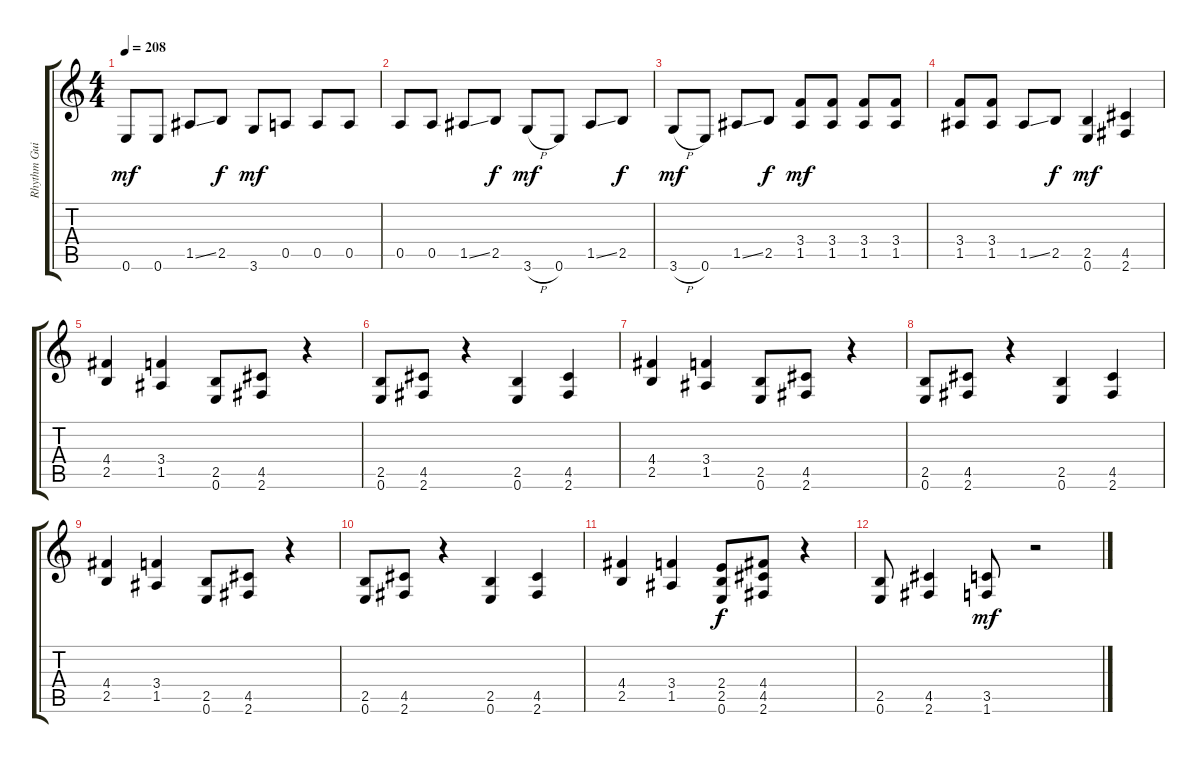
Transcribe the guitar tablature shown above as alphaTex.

\track ("Rhythm Guitar" "Rhythm Gui") {instrument distortionguitar}
\staff {score tabs}
\tuning (E4 B3 G3 D3 A2 E2) {hide}
\ts (4 4)
\tempo 208
\clef g2
\ks c
0.6.8{dy mf} 0.6.8 1.5{ss}.8 2.5.8{dy f} 3.6.8{dy mf} 0.5.8 0.5.8 0.5.8 |
0.5.8 0.5.8 1.5{ss}.8 2.5.8{dy f} 3.6{h}.8{dy mf} 0.6.8 1.5{ss}.8 2.5.8{dy f} |
3.6{h}.8{dy mf} 0.6.8 1.5{ss}.8 2.5.8{dy f} (3.4 1.5).8{dy mf} (3.4 1.5).8 (3.4 1.5).8 (3.4 1.5).8 |
(3.4 1.5).8 (3.4 1.5).8 1.5{ss}.8 2.5.8{dy f} (2.5 0.6).4{dy mf} (4.5 2.6).4 |
(4.4 2.5).4 (3.4 1.5).4 (2.5 0.6).8 (4.5 2.6).8 r.4 |
(2.5 0.6).8 (4.5 2.6).8 r.4 (2.5 0.6).4 (4.5 2.6).4 |
(4.4 2.5).4 (3.4 1.5).4 (2.5 0.6).8 (4.5 2.6).8 r.4 |
(2.5 0.6).8 (4.5 2.6).8 r.4 (2.5 0.6).4 (4.5 2.6).4 |
(4.4 2.5).4 (3.4 1.5).4 (2.5 0.6).8 (4.5 2.6).8 r.4 |
(2.5 0.6).8 (4.5 2.6).8 r.4 (2.5 0.6).4 (4.5 2.6).4 |
(4.4 2.5).4 (3.4 1.5).4 (2.4 2.5 0.6).8{dy f} (4.4 4.5 2.6).8 r.4 |
(2.5 0.6).8 (4.5 2.6).4 (3.5 1.6).8{dy mf} r.2
